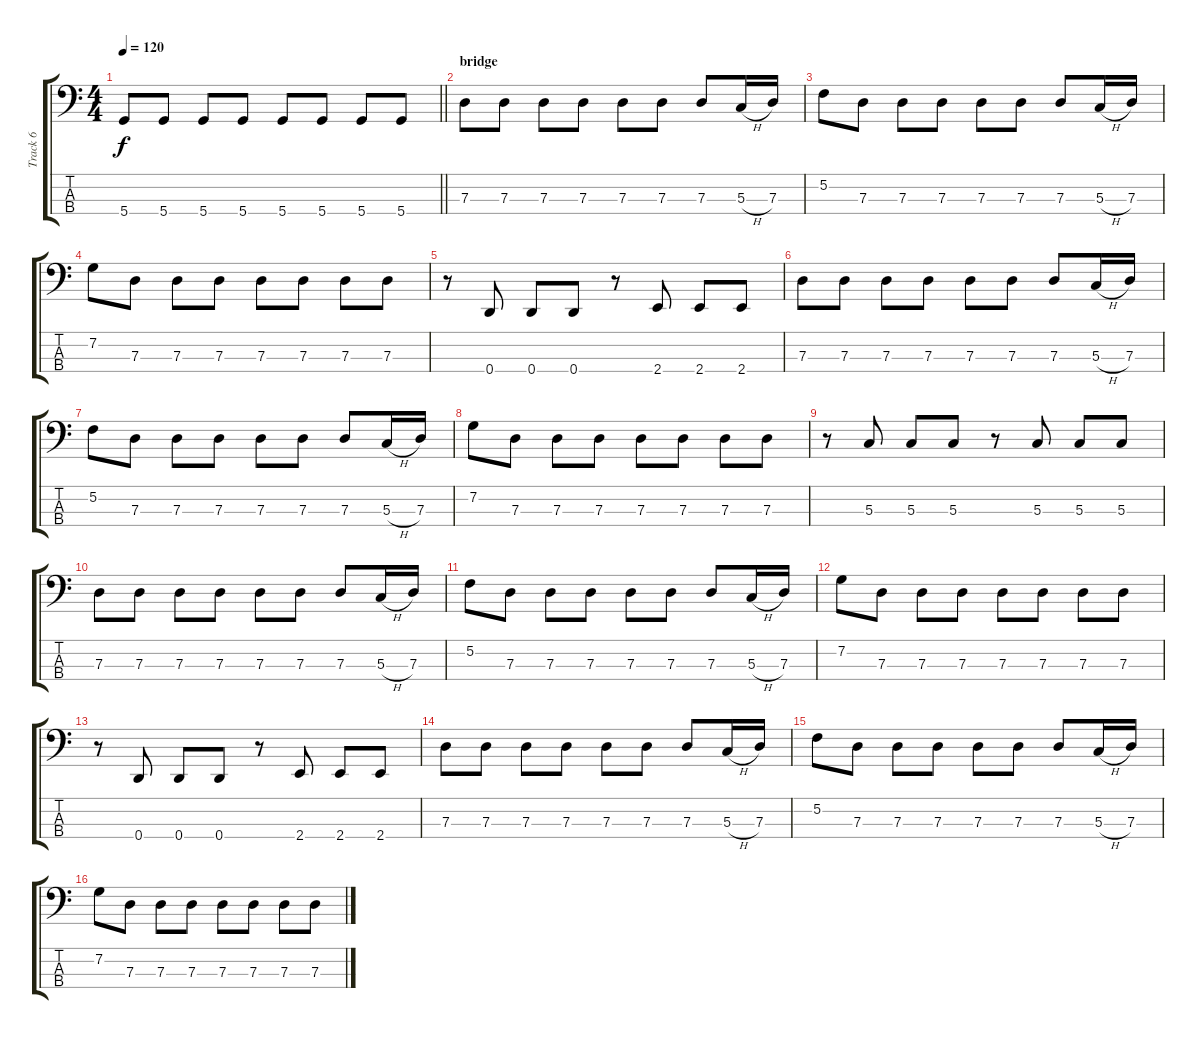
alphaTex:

\track ("Track 6" "Track 6") {instrument electricbassfinger}
\staff {score tabs}
\tuning (F2 C2 G1 D1) {hide}
\ts (4 4)
\tempo 120
\clef f4
\barLineRight lightlight
\ks c
5.4.8{dy f} 5.4.8 5.4.8 5.4.8 5.4.8 5.4.8 5.4.8 5.4.8 |
\section ("" "bridge")
7.3.8 7.3.8 7.3.8 7.3.8 7.3.8 7.3.8 7.3.8 5.3{h}.16 7.3.16 |
5.2.8 7.3.8 7.3.8 7.3.8 7.3.8 7.3.8 7.3.8 5.3{h}.16 7.3.16 |
7.2.8 7.3.8 7.3.8 7.3.8 7.3.8 7.3.8 7.3.8 7.3.8 |
r.8 0.4.8 0.4.8 0.4.8 r.8 2.4.8 2.4.8 2.4.8 |
7.3.8 7.3.8 7.3.8 7.3.8 7.3.8 7.3.8 7.3.8 5.3{h}.16 7.3.16 |
5.2.8 7.3.8 7.3.8 7.3.8 7.3.8 7.3.8 7.3.8 5.3{h}.16 7.3.16 |
7.2.8 7.3.8 7.3.8 7.3.8 7.3.8 7.3.8 7.3.8 7.3.8 |
r.8 5.3.8 5.3.8 5.3.8 r.8 5.3.8 5.3.8 5.3.8 |
7.3.8 7.3.8 7.3.8 7.3.8 7.3.8 7.3.8 7.3.8 5.3{h}.16 7.3.16 |
5.2.8 7.3.8 7.3.8 7.3.8 7.3.8 7.3.8 7.3.8 5.3{h}.16 7.3.16 |
7.2.8 7.3.8 7.3.8 7.3.8 7.3.8 7.3.8 7.3.8 7.3.8 |
r.8 0.4.8 0.4.8 0.4.8 r.8 2.4.8 2.4.8 2.4.8 |
7.3.8 7.3.8 7.3.8 7.3.8 7.3.8 7.3.8 7.3.8 5.3{h}.16 7.3.16 |
5.2.8 7.3.8 7.3.8 7.3.8 7.3.8 7.3.8 7.3.8 5.3{h}.16 7.3.16 |
7.2.8 7.3.8 7.3.8 7.3.8 7.3.8 7.3.8 7.3.8 7.3.8
